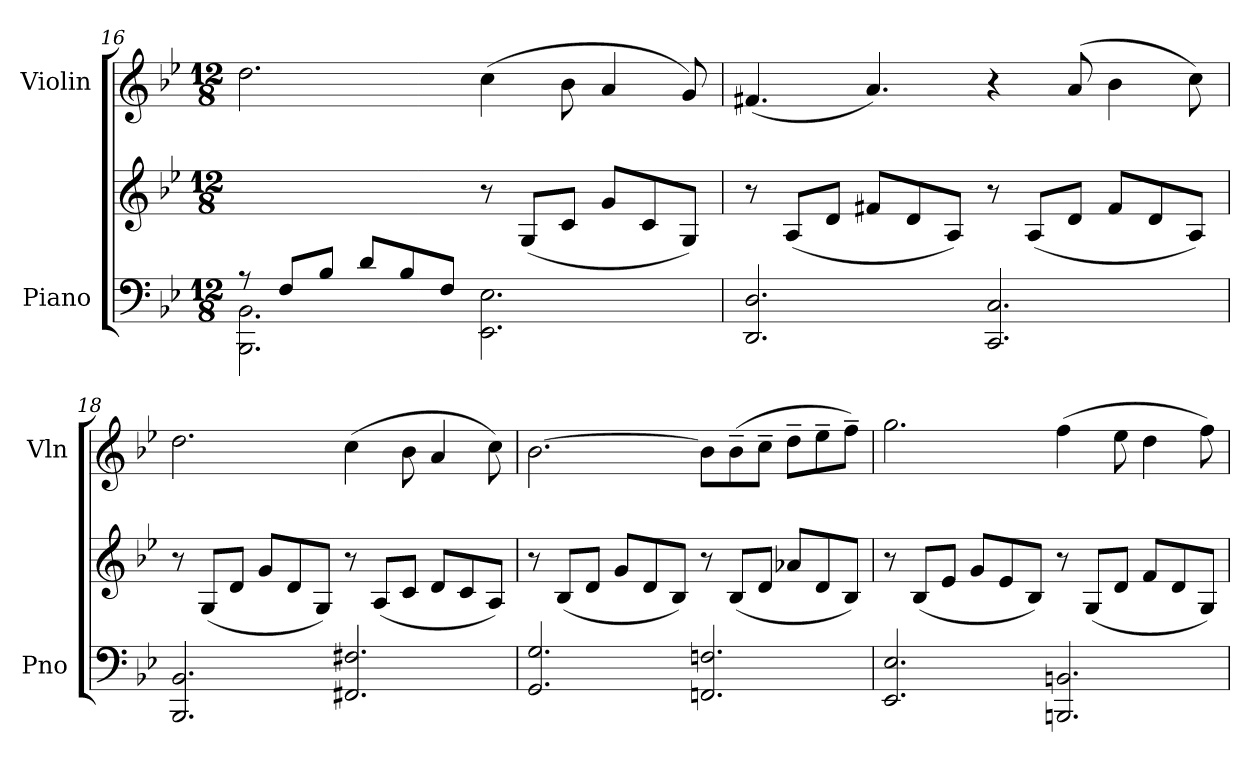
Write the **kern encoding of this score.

**kern	**kern	**kern
*part2	*part2	*part1
*staff3	*staff2	*staff1
*I"Piano	*	*I"Violin
*I'Pno	*	*I'Vln
*clefF4	*clefG2	*clefG2
*k[b-e-]	*k[b-e-]	*k[b-e-]
*M12/8	*M12/8	*M12/8
=16	=16	=16
*^	*	*
8r	2.BBB-\ 2.BB-\	8ryy	2.dd\
8F/L	.	8ryy	.
8B-/J	.	8ryy	.
8d/L	.	8ryy	.
8B-/	.	8ryy	.
8F/J	.	8ryy	.
4ryy	2.EE-\ 2.E-\	8r	(4cc\
.	.	(8G/L	.
2ryy	.	8c/J	8b-\
.	.	8g/L	4a/
.	.	8c/	.
.	.	8G/J)	8g/)
*v	*v	*	*
=17	=17	=17
2.DD/ 2.D/	8r	(4.f#X/
.	(8A/L	.
.	8d/J	.
.	8f#X/L	4.a/)
.	8d/	.
.	8A/J)	.
2.CC/ 2.C/	8r	4r
.	(8A/L	.
.	8d/J	(8a/
.	8f#/L	4b-\
.	8d/	.
.	8A/J)	8cc\)
!!LO:LB:g=z
=18	=18	=18
2.BBB-/ 2.BB-/	8r	2.dd\
.	(8G/L	.
.	8d/J	.
.	8g/L	.
.	8d/	.
.	8G/J)	.
2.FF#X/ 2.F#X/	8r	(4cc\
.	(8A/L	.
.	8c/J	8b-\
.	8d/L	4a/
.	8c/	.
.	8A/J)	8cc\)
=19	=19	=19
2.GG/ 2.G/	8r	[2.b-\
.	(8B-/L	.
.	8d/J	.
.	8g/L	.
.	8d/	.
.	8B-/J)	.
2.FFn/ 2.Fn/	8r	8b-\L]
.	(8B-/L	(8b-~\
.	8d/J	8cc~\J
.	8a-X/L	8dd~\L
.	8d/	8ee-~\
.	8B-/J)	8ff~\J)
=20	=20	=20
2.EE-/ 2.E-/	8r	2.gg\
.	(8B-/L	.
.	8e-/J	.
.	8g/L	.
.	8e-/	.
.	8B-/J)	.
2.BBBn/ 2.BBn/	8r	(4ff\
.	(8G/L	.
.	8d/J	8ee-\
.	8f/L	4dd\
.	8d/	.
.	8G/J)	8ff\)
=	=	=
*-	*-	*-
